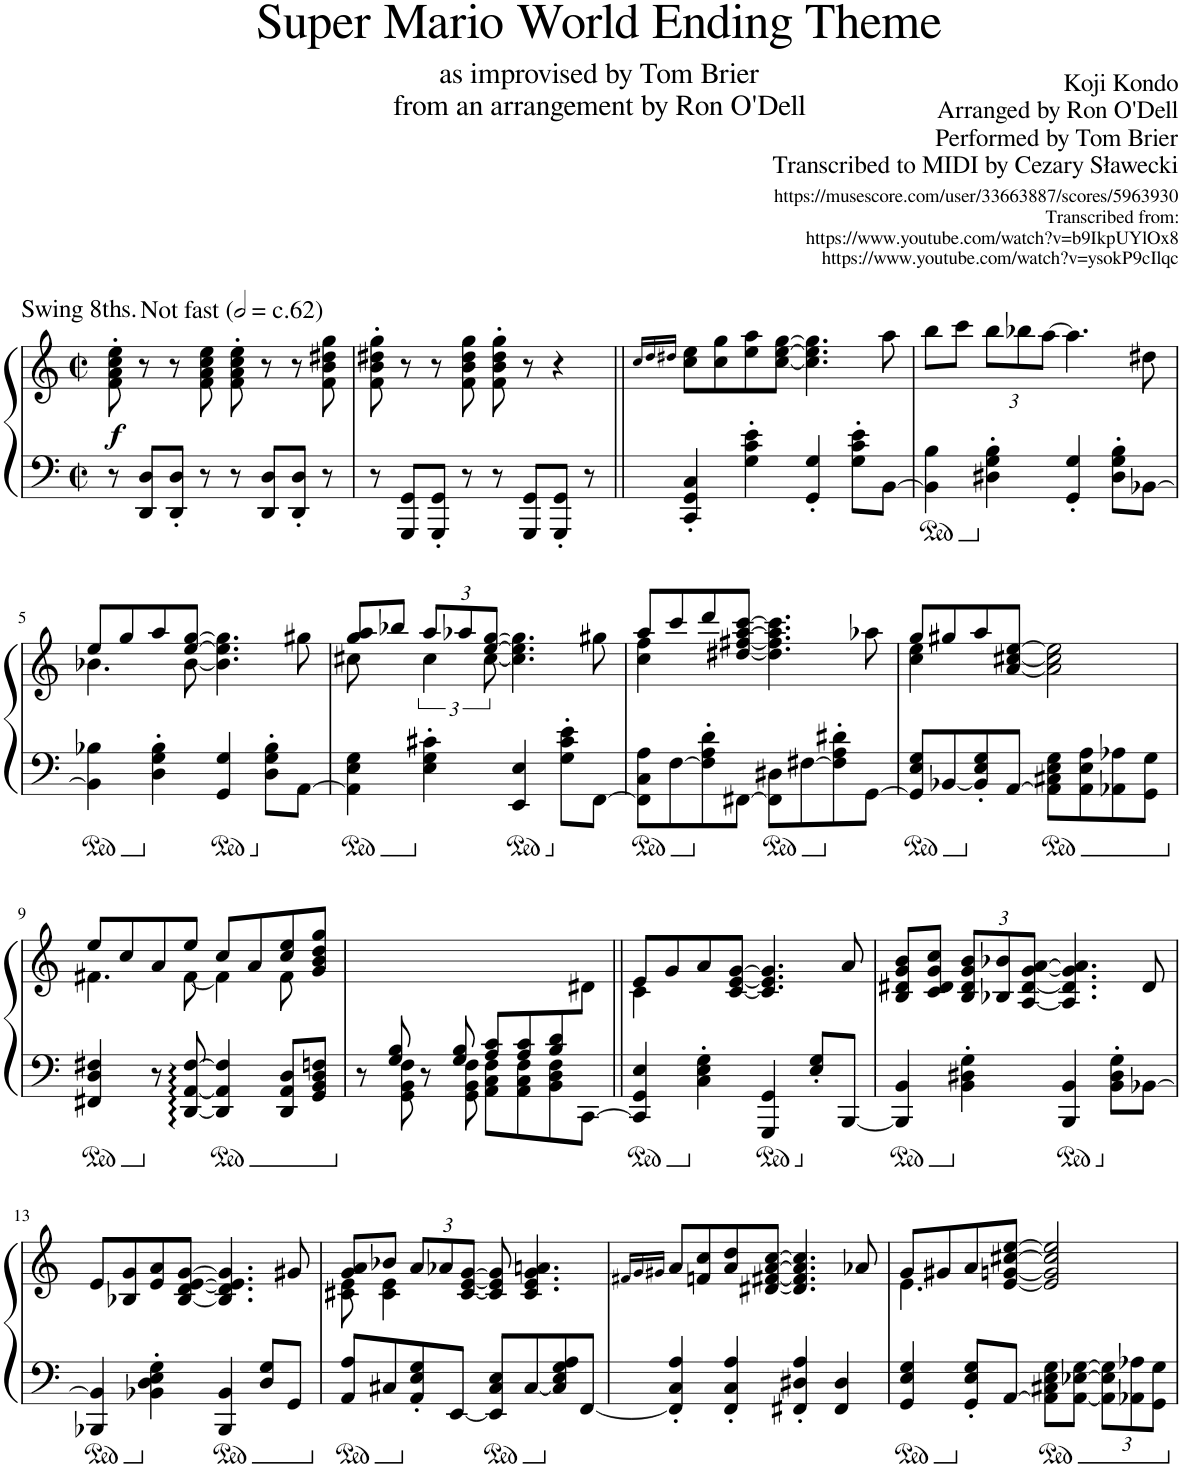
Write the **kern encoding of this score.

**kern	**kern	**dynam
*part1	*part1	*part1
*staff2	*staff1	*staff1/2
*I"Piano	*	*
*I'Pno.	*	*
*clefF4	*clefG2	*
*k[]	*k[]	*
*M2/2	*M2/2	*
*met(c|)	*met(c|)	*
=1	=1	=1
!	!LO:TX:a:t=Swing 8ths.	!
!	!LO:TX:a:t=Not fast (	!
!	!LO:TX:a:t=c.62)	!
!	!	!LO:DY:b
8r	8f\' 8a\' 8cc\' 8ee\'	f
8DD/ 8D/L	8r	.
8DD/' 8D/'J	8r	.
8r	8f\ 8a\ 8cc\ 8ee\	.
8r	8f\' 8a\' 8cc\' 8ee\'	.
8DD/ 8D/L	8r	.
8DD/' 8D/'J	8r	.
8r	8f\ 8b\ 8dd#X\ 8gg\	.
=2	=2	=2
8r	8f\' 8b\' 8dd#X\' 8gg\'	.
8GGG/ 8GG/L	8r	.
8GGG/' 8GG/'J	8r	.
8r	8f\ 8b\ 8dd#\ 8gg\	.
8r	8f\' 8b\' 8dd#\' 8gg\'	.
8GGG/ 8GG/L	8r	.
8GGG/' 8GG/'J	4r	.
8r	.	.
=3||	=3||	=3||
.	16qcc/LL	.
.	16qdd/	.
.	16qdd#X/JJ	.
4CC/' 4GG/' 4C/'	8cc\ 8ee\L	.
.	8cc\ 8gg\	.
4G\' 4c\' 4e\'	8ee\ 8aa\	.
.	[8cc\ [8ee\ [8gg\J	.
4GG/' 4G/'	4.cc\] 4.ee\] 4.gg\]	.
8G\' 8c\' 8e\'L	.	.
[8BB\J	8aa\	.
=4	=4	=4
4BB\] 4B\	8bb\L	.
.	8ccc\J	.
*	*Xbrackettup	*
4D#X\' 4G\' 4B\'	12bb\L	.
.	12bb-X\	.
.	[12aa\J	.
4GG/' 4G/'	4.aa\]	.
8D#\' 8G\' 8B\'L	.	.
[8BB-X\J	8dd#X\	.
!!LO:LB:g=z
=5	=5	=5
*	*^	*
4BB-\] 4B-X\	8ee/L	4.b-X\	.
.	8gg/	.	.
4D\' 4G\' 4B-\'	8aa/	.	.
.	[8ee/ [8gg/J	[8b-\	.
4GG/ 4G/	4.b-\] 4.ee\] 4.gg\]	2ryy	.
8D\' 8G\' 8B-\'L	.	.	.
[8AA\J	8gg#X\	.	.
=6	=6	=6	=6
4AA\] 4E\ 4G\	8gg/ 8aa/L	8cc#X\	.
.	8bb-X/J	8ryy	.
*	*	*brackettup	*
4E\' 4G\' 4c#X\'	12aa/L	6cc#\	.
.	12aa-X/	.	.
.	[12ee/ [12gg/J	[12cc#\	.
4EE/ 4E/	4.cc#\] 4.ee\] 4.gg\]	2ryy	.
8G\' 8c#\' 8e\'L	.	.	.
[8FF\J	8gg#X\	.	.
=7	=7	=7	=7
8FF\] 8C\ 8A\L	8aa/L	4cc\ 4ff\	.
[8F\	8ccc/	.	.
8F\]' 8A\' 8d\'	8ddd/	2.ryy	.
[8FF#X\J	[8dd#X/ [8ff#X/ [8aa/ [8ccc/J	.	.
8FF#\] 8D#X\L	4.dd#\] 4.ff#\] 4.aa\] 4.ccc\]	.	.
[8F#X\	.	.	.
8F#\]' 8A\' 8d#X\'	.	.	.
[8GG\J	8aa-X\	.	.
=8	=8	=8	=8
8GG/] 8E/ 8G/L	8gg/L	4cc\ 4ee\	.
[8BB-X/	8gg#X/	.	.
8BB-/]' 8E/' 8G/'	8aa/	2.ryy	.
[8AA/J	[8a/ [8cc#X/ [8ee/J	.	.
8AA\] 8C#X\ 8E\ 8G\L	2a\] 2cc#\] 2ee\]	.	.
8AA\ 8E\ 8A\	.	.	.
8AA-X\ 8A-X\	.	.	.
8GG\ 8G\J	.	.	.
!!LO:LB:g=z	!!
=9	=9	=9	=9
4FF#X/ 4D/ 4F#X/	8ee/L	4.f#X\	.
.	8cc/	.	.
8r	8a/	.	.
[8DD/ [8AA/ [8F#/	8ee/J	[8f#\	.
4DD/] 4AA/] 4F#/]	8cc/L	4f#\]	.
.	8a/	.	.
8DD/ 8AA/ 8D/L	8cc/ 8ee/	8f#\	.
8GG/ 8BB/ 8D/ 8Fn/J	8g/ 8b/ 8dd/ 8gg/J	8ryy	.
*	*v	*v	*
=10	=10	=10
*^	*	*
*	*^	*	*
2ryy	8r	8ryy	2ryy	.
.	8GG\ 8BB\ 8F\	8G/ 8B/	.	.
.	8r	8ryy	.	.
.	8GG\ 8BB\ 8F\	8G/ 8B/	.	.
8A/ 8c/L	8AA\ 8C\ 8F\L	2ryy	4.ryy	.
8A/ 8c/	8AA\ 8C\ 8F\	.	.	.
8B/ 8d/	8BB\ 8D\ 8F\	.	.	.
8ryy	[8CC\J	.	8d#X\J	.
*v	*v	*v	*	*
=11||	=11||	=11||
*	*^	*
4CC/] 4GG/ 4E/	8e/L	4c\	.
.	8g/	.	.
4C\' 4E\' 4G\'	8a/	2.ryy	.
.	[8c/ [8e/ [8g/J	.	.
4GGG/ 4GG/	4.c/] 4.e/] 4.g/]	.	.
8E/' 8G/'L	.	.	.
[8BBB/J	8a/	.	.
*	*v	*v	*
=12	=12	=12
4BBB/] 4BB/	8B/ 8d#X/ 8g/ 8b/L	.
.	8c/ 8d#/ 8g/ 8cc/J	.
*	*Xbrackettup	*
4BB\' 4D#X\' 4G\'	12B/ 12d#/ 12g/ 12b/L	.
.	12B-X/ 12b-X/	.
.	[12A/ [12d#/ [12g/ [12a/J	.
4BBB/ 4BB/	4.A/] 4.d#/] 4.g/] 4.a/]	.
8BB\' 8D#\' 8G\'L	.	.
[8BB-X\J	8d#/	.
!!LO:LB:g=z
=13	=13	=13
4BBB-X/ 4BB-/]	8e/L	.
.	8B-X/ 8g/	.
4BB-X\' 4D\' 4E\' 4G\'	8e/ 8a/	.
.	[8B-/ [8d/ [8e/ [8g/J	.
4BBB-/ 4BB-/	4.B-/] 4.d/] 4.e/] 4.g/]	.
8D/ 8G/L	.	.
8GG/J	8g#X/	.
=14	=14	=14
*	*^	*
8AA/ 8A/L	8g/ 8a/L	8c#X\ 8e\	.
8C#X/	8b-X/J	4c#\ 4e\	.
8AA/' 8E/' 8G/'	12a/L	.	.
.	12a-X/	.	.
[8EE/J	.	2ryy	.
.	[12c#/ [12e/ [12g/J	.	.
8EE/] 8C#/ 8E/L	8c#/] 8e/] 8g/]	.	.
[8C#/	4.c#/ 4.e/ 4.g/ 4.an/	.	.
8C#/] 8E/ 8G/ 8A/	.	.	.
[8FF/J	.	8ryy	.
*	*v	*v	*
=15	=15	=15
.	16qf#X/LL	.
.	16qg/	.
.	16qg#X/JJ	.
4FF/]' 4C/' 4A/'	8a/L	.
.	8fn/ 8cc/	.
4FF/' 4C/' 4A/'	8a/ 8dd/	.
.	[8d#X/ [8f#X/ [8a/ [8cc/J	.
4FF#X/' 4D#X/' 4A/'	4.d#/] 4.f#/] 4.a/] 4.cc/]	.
4FF#/ 4D#/	.	.
.	8a-X/	.
=16	=16	=16
*	*^	*
4GG/ 4E/ 4G/	8g/L	4.e\	.
.	8g#X/	.	.
8GG/' 8E/' 8G/'L	8a/	.	.
[8AA/J	[8e/ [8gn/ [8cc#X/ [8ee/J	2ryy	.
8AA\] 8C#X\ 8E\ 8G\L	2e/] 2g/] 2cc#/] 2ee/]	.	.
[8AA\ [8E-X\ [8G\J	.	.	.
*Xbrackettup	*	*	*
12AA\] 12E-\] 12G\]L	.	.	.
12AA-X\ 12A-X\	.	.	.
.	.	8ryy	.
12GG\ 12G\J	.	.	.
*	*v	*v	*
=	=	=
*-	*-	*-
